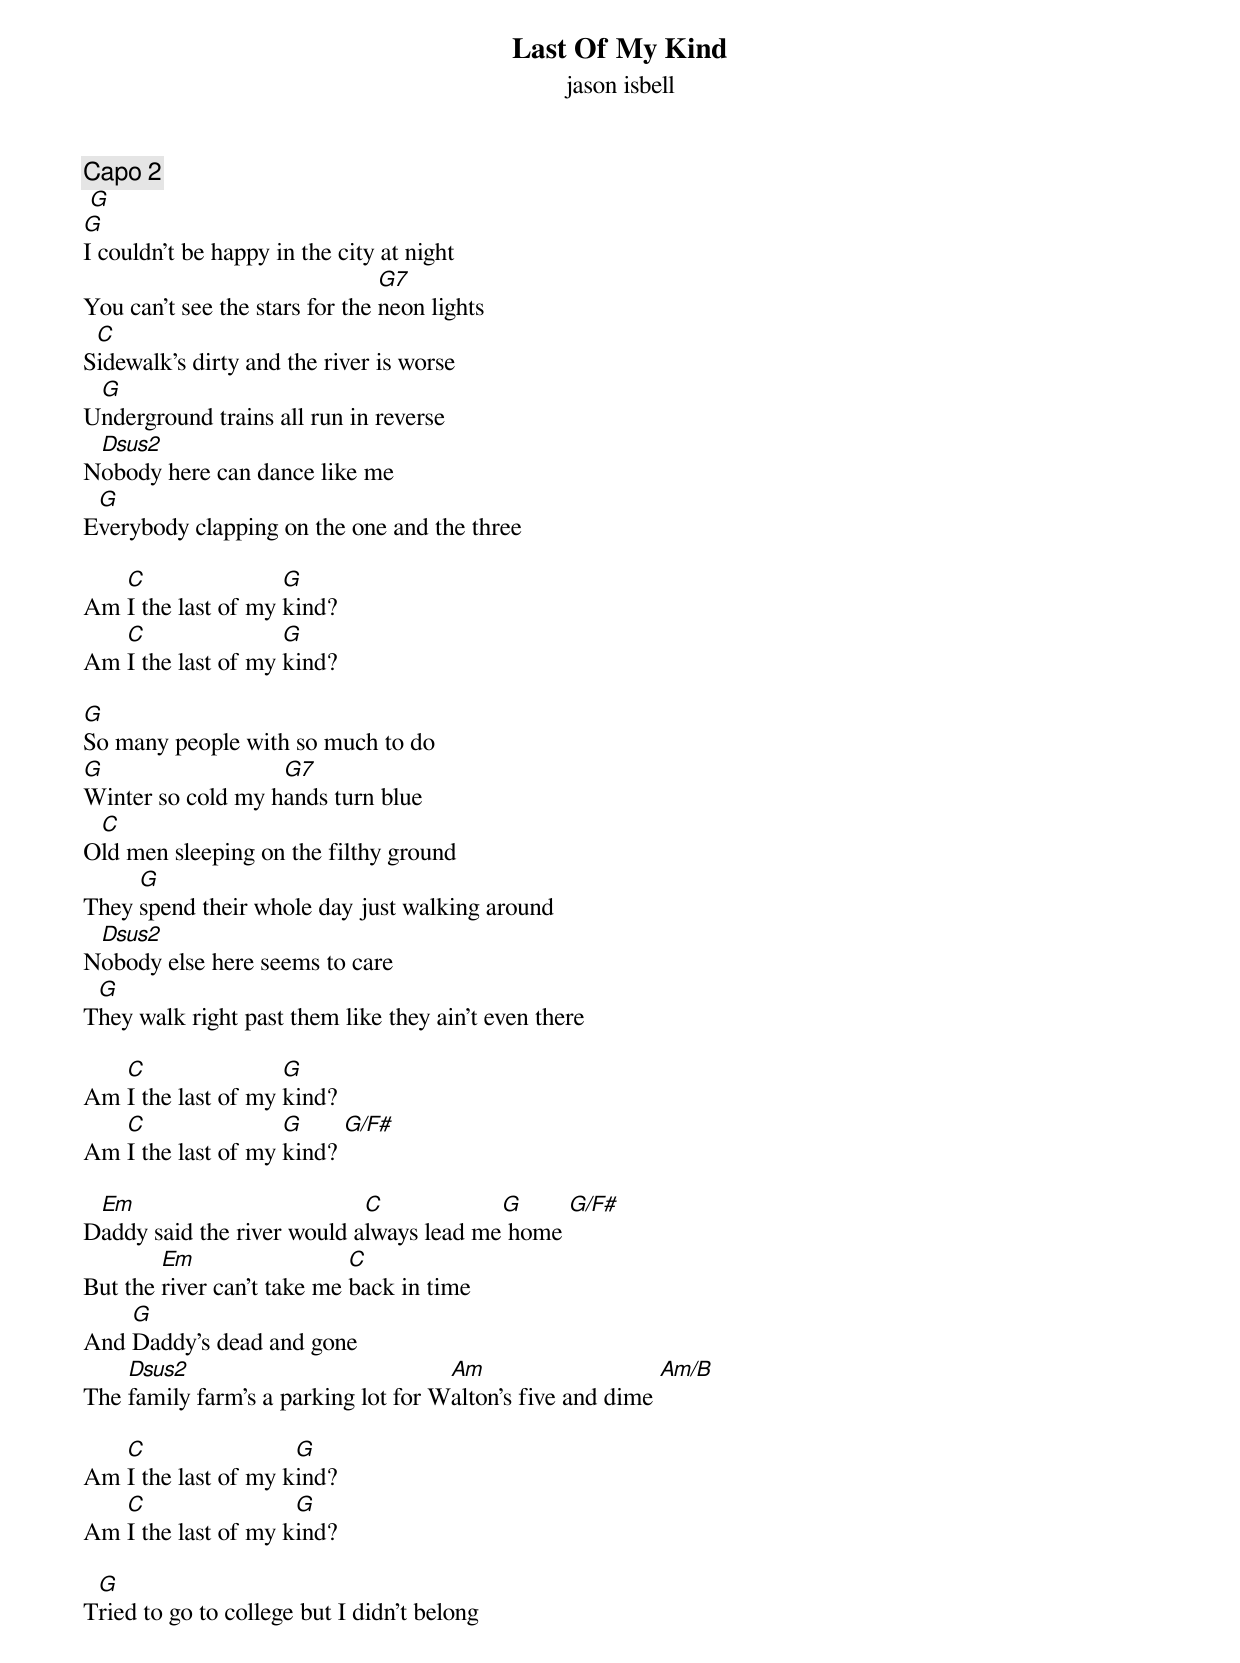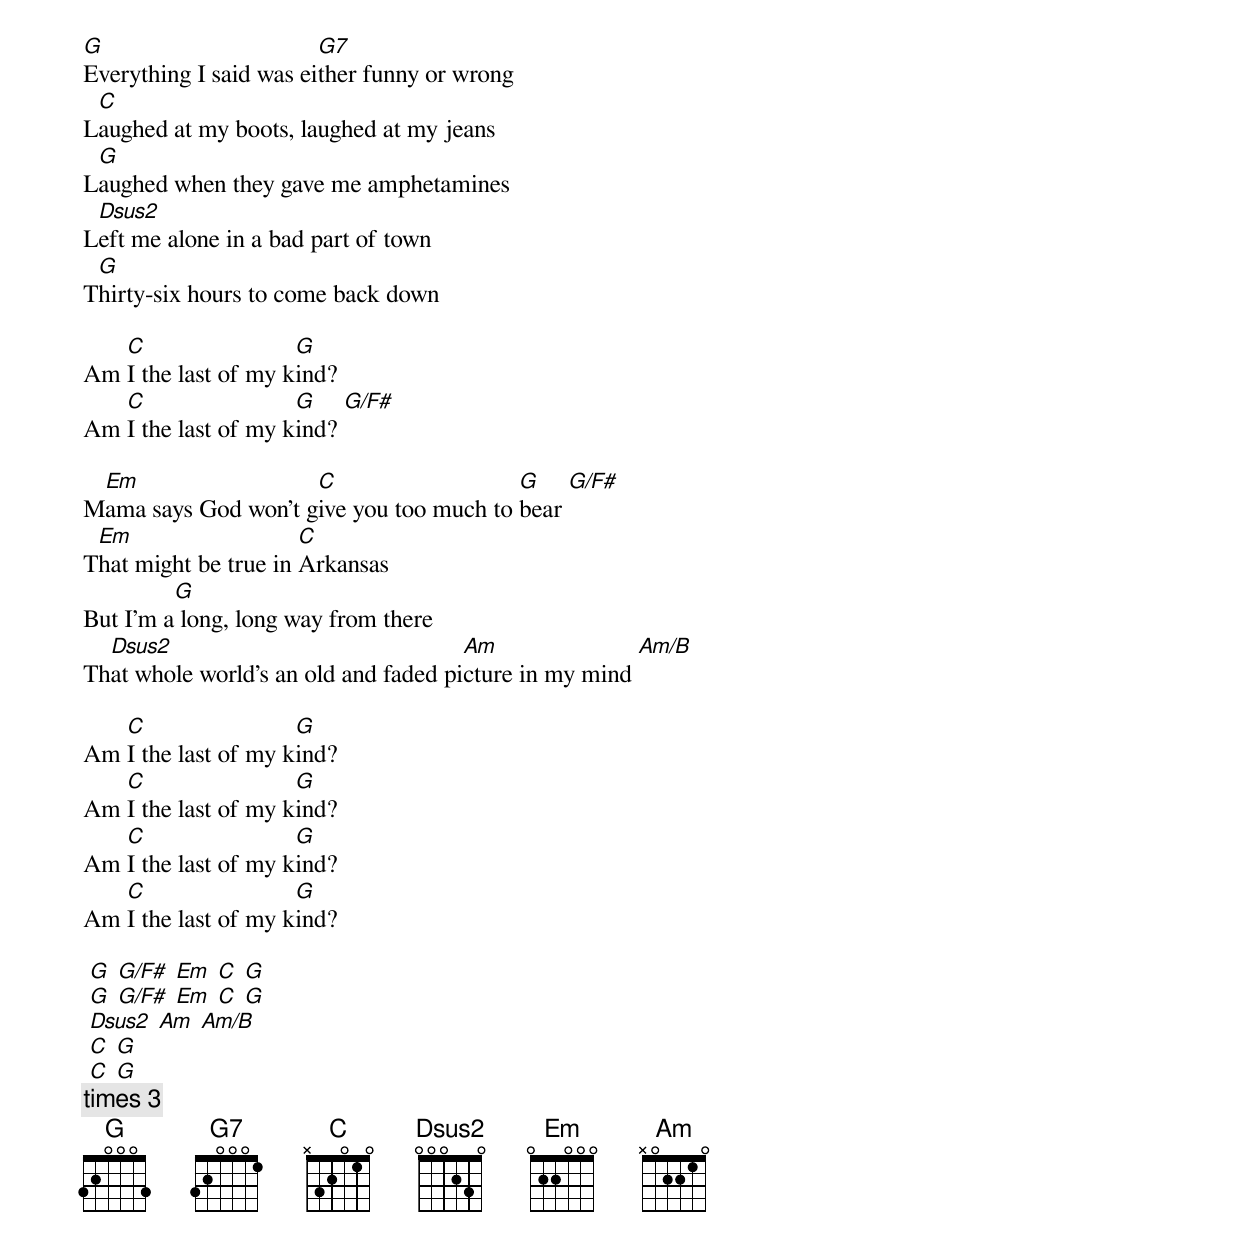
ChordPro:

{title: Last Of My Kind}
{subtitle: jason isbell}
{c:Capo 2}
 [G]
[G]I couldn't be happy in the city at night
You can't see the stars for the [G7]neon lights
S[C]idewalk's dirty and the river is worse
U[G]nderground trains all run in reverse
N[Dsus2]obody here can dance like me
E[G]verybody clapping on the one and the three

Am [C]I the last of my [G]kind?
Am [C]I the last of my [G]kind?

[G]So many people with so much to do
[G]Winter so cold my h[G7]ands turn blue
O[C]ld men sleeping on the filthy ground
They [G]spend their whole day just walking around
N[Dsus2]obody else here seems to care
T[G]hey walk right past them like they ain't even there

Am [C]I the last of my [G]kind?
Am [C]I the last of my [G]kind? [G/F#]

D[Em]addy said the river would a[C]lways lead me[G] home [G/F#]
But the [Em]river can't take me [C]back in time
And [G]Daddy's dead and gone
The [Dsus2]family farm's a parking lot for W[Am]alton's five and dime [Am/B]

Am [C]I the last of my k[G]ind?
Am [C]I the last of my k[G]ind?

T[G]ried to go to college but I didn't belong
[G]Everything I said was ei[G7]ther funny or wrong
L[C]aughed at my boots, laughed at my jeans
L[G]aughed when they gave me amphetamines
L[Dsus2]eft me alone in a bad part of town
T[G]hirty-six hours to come back down

Am [C]I the last of my k[G]ind?
Am [C]I the last of my k[G]ind? [G/F#]

M[Em]ama says God won't g[C]ive you too much to [G]bear [G/F#]
T[Em]hat might be true in [C]Arkansas
But I'm a[G] long, long way from there
Th[Dsus2]at whole world's an old and faded pi[Am]cture in my mind [Am/B]

Am [C]I the last of my k[G]ind?
Am [C]I the last of my k[G]ind?
Am [C]I the last of my k[G]ind?
Am [C]I the last of my k[G]ind?

 [G] [G/F#] [Em] [C] [G]
 [G] [G/F#] [Em] [C] [G]
 [Dsus2] [Am] [Am/B]
 [C] [G]
 [C] [G]
{c:times 3}
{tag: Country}
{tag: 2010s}
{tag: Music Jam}
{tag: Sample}
